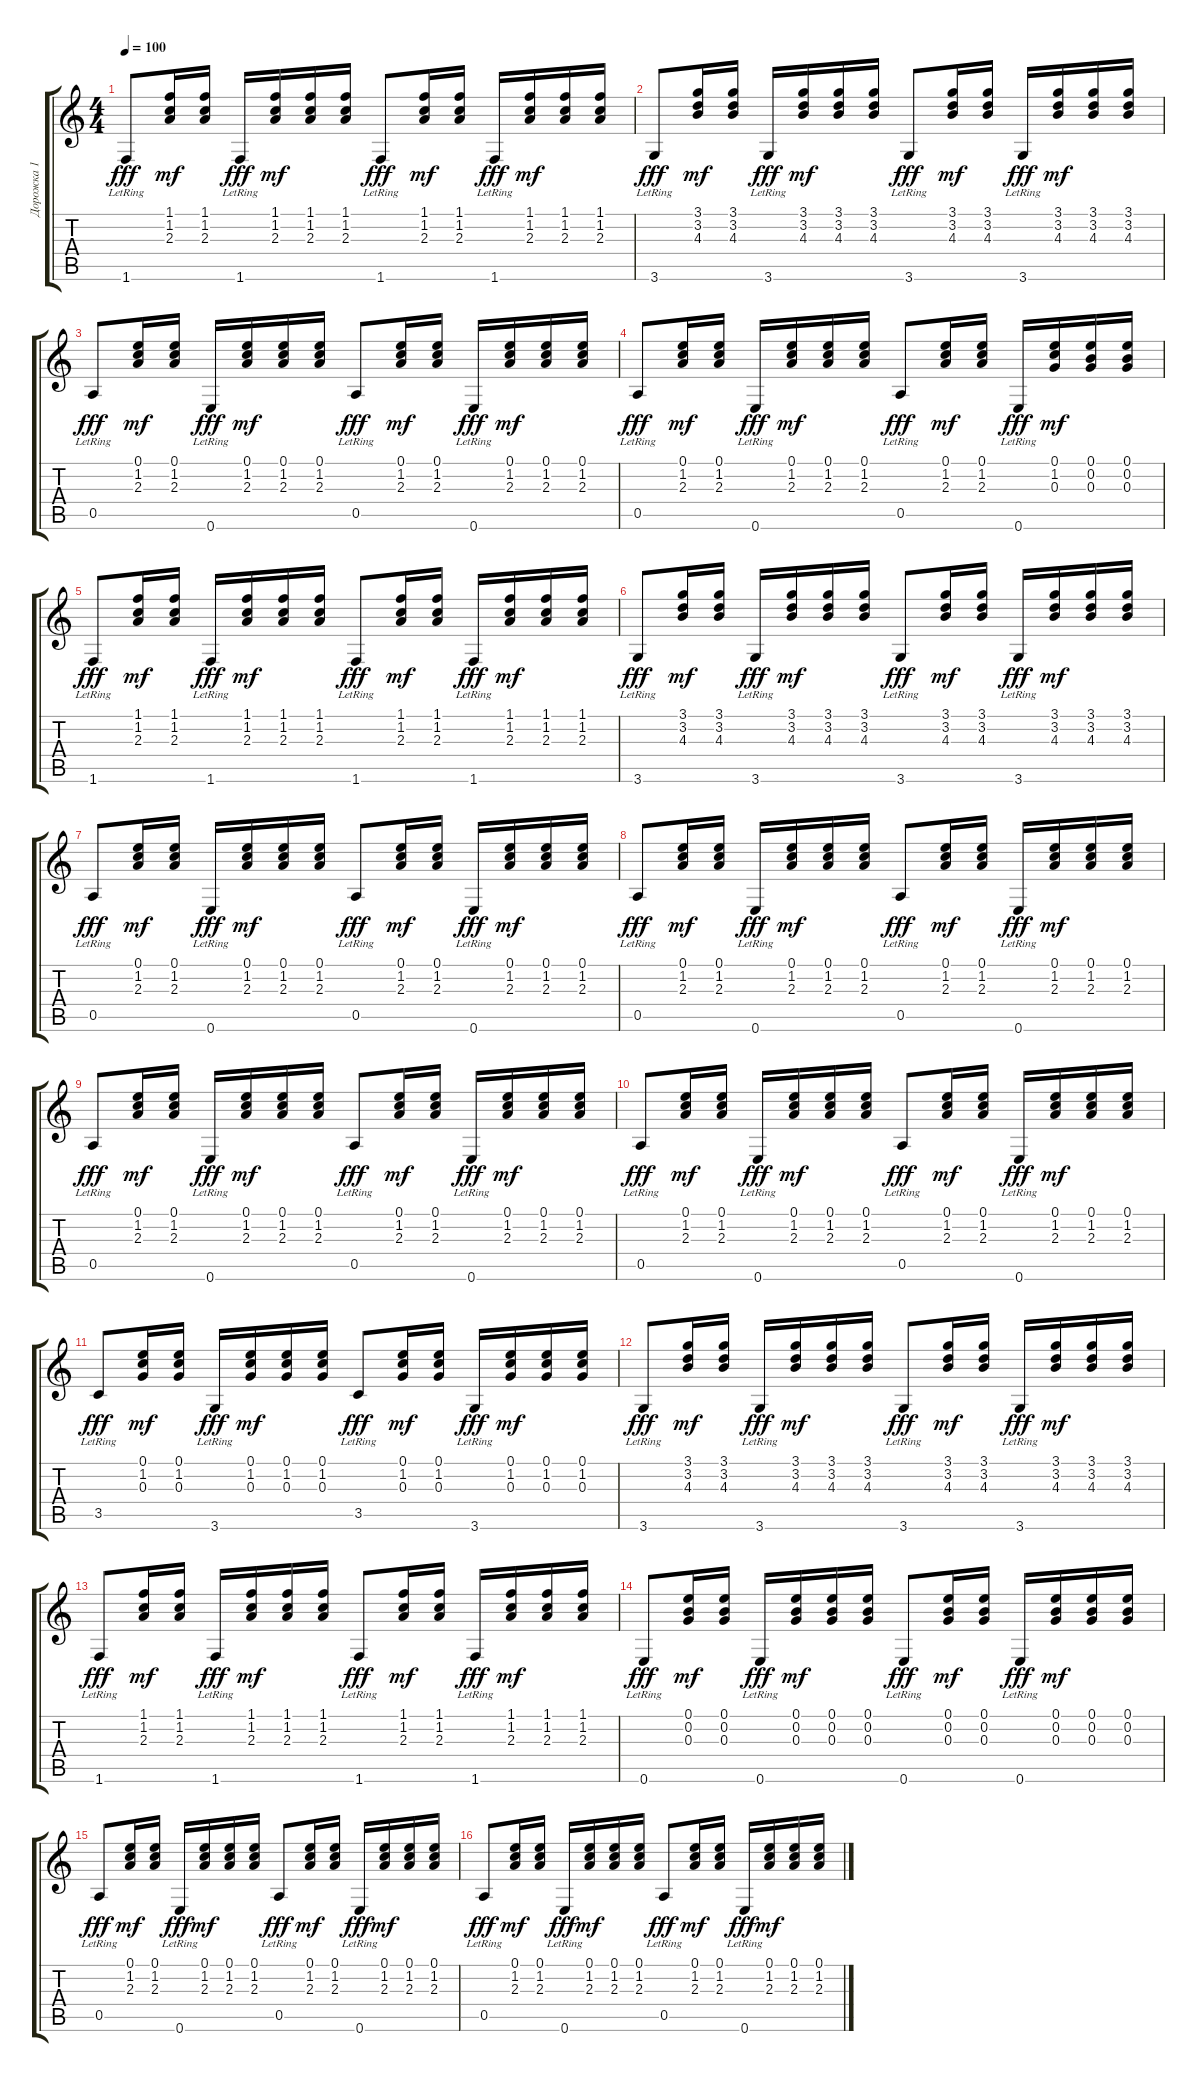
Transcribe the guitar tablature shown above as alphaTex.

\track ("Дорожка 1" "Дорожка 1") {instrument acousticguitarsteel}
\staff {score tabs}
\tuning (E4 B3 G3 D3 A2 E2) {hide}
\ts (4 4)
\tempo 100
\clef g2
\ks c
1.6{lr}.8{dy fff instrument acousticguitarsteel} (1.1 1.2 2.3).16{dy mf} (1.1 1.2 2.3).16 1.6{lr}.16{dy fff} (1.1 1.2 2.3).16{dy mf} (1.1 1.2 2.3).16 (1.1 1.2 2.3).16 1.6{lr}.8{dy fff} (1.1 1.2 2.3).16{dy mf} (1.1 1.2 2.3).16 1.6{lr}.16{dy fff} (1.1 1.2 2.3).16{dy mf} (1.1 1.2 2.3).16 (1.1 1.2 2.3).16 |
3.6{lr}.8{dy fff} (3.1 3.2 4.3).16{dy mf} (3.1 3.2 4.3).16 3.6{lr}.16{dy fff} (3.1 3.2 4.3).16{dy mf} (3.1 3.2 4.3).16 (3.1 3.2 4.3).16 3.6{lr}.8{dy fff} (3.1 3.2 4.3).16{dy mf} (3.1 3.2 4.3).16 3.6{lr}.16{dy fff} (3.1 3.2 4.3).16{dy mf} (3.1 3.2 4.3).16 (3.1 3.2 4.3).16 |
0.5{lr}.8{dy fff} (0.1 1.2 2.3).16{dy mf} (0.1 1.2 2.3).16 0.6{lr}.16{dy fff} (0.1 1.2 2.3).16{dy mf} (0.1 1.2 2.3).16 (0.1 1.2 2.3).16 0.5{lr}.8{dy fff} (0.1 1.2 2.3).16{dy mf} (0.1 1.2 2.3).16 0.6{lr}.16{dy fff} (0.1 1.2 2.3).16{dy mf} (0.1 1.2 2.3).16 (0.1 1.2 2.3).16 |
0.5{lr}.8{dy fff} (0.1 1.2 2.3).16{dy mf} (0.1 1.2 2.3).16 0.6{lr}.16{dy fff} (0.1 1.2 2.3).16{dy mf} (0.1 1.2 2.3).16 (0.1 1.2 2.3).16 0.5{lr}.8{dy fff} (0.1 1.2 2.3).16{dy mf} (0.1 1.2 2.3).16 0.6{lr}.16{dy fff} (0.1 1.2 0.3).16{dy mf} (0.1 0.2 0.3).16 (0.1 0.2 0.3).16 |
1.6{lr}.8{dy fff} (1.1 1.2 2.3).16{dy mf} (1.1 1.2 2.3).16 1.6{lr}.16{dy fff} (1.1 1.2 2.3).16{dy mf} (1.1 1.2 2.3).16 (1.1 1.2 2.3).16 1.6{lr}.8{dy fff} (1.1 1.2 2.3).16{dy mf} (1.1 1.2 2.3).16 1.6{lr}.16{dy fff} (1.1 1.2 2.3).16{dy mf} (1.1 1.2 2.3).16 (1.1 1.2 2.3).16 |
3.6{lr}.8{dy fff} (3.1 3.2 4.3).16{dy mf} (3.1 3.2 4.3).16 3.6{lr}.16{dy fff} (3.1 3.2 4.3).16{dy mf} (3.1 3.2 4.3).16 (3.1 3.2 4.3).16 3.6{lr}.8{dy fff} (3.1 3.2 4.3).16{dy mf} (3.1 3.2 4.3).16 3.6{lr}.16{dy fff} (3.1 3.2 4.3).16{dy mf} (3.1 3.2 4.3).16 (3.1 3.2 4.3).16 |
0.5{lr}.8{dy fff} (0.1 1.2 2.3).16{dy mf} (0.1 1.2 2.3).16 0.6{lr}.16{dy fff} (0.1 1.2 2.3).16{dy mf} (0.1 1.2 2.3).16 (0.1 1.2 2.3).16 0.5{lr}.8{dy fff} (0.1 1.2 2.3).16{dy mf} (0.1 1.2 2.3).16 0.6{lr}.16{dy fff} (0.1 1.2 2.3).16{dy mf} (0.1 1.2 2.3).16 (0.1 1.2 2.3).16 |
0.5{lr}.8{dy fff} (0.1 1.2 2.3).16{dy mf} (0.1 1.2 2.3).16 0.6{lr}.16{dy fff} (0.1 1.2 2.3).16{dy mf} (0.1 1.2 2.3).16 (0.1 1.2 2.3).16 0.5{lr}.8{dy fff} (0.1 1.2 2.3).16{dy mf} (0.1 1.2 2.3).16 0.6{lr}.16{dy fff} (0.1 1.2 2.3).16{dy mf} (0.1 1.2 2.3).16 (0.1 1.2 2.3).16 |
0.5{lr}.8{dy fff} (0.1 1.2 2.3).16{dy mf} (0.1 1.2 2.3).16 0.6{lr}.16{dy fff} (0.1 1.2 2.3).16{dy mf} (0.1 1.2 2.3).16 (0.1 1.2 2.3).16 0.5{lr}.8{dy fff} (0.1 1.2 2.3).16{dy mf} (0.1 1.2 2.3).16 0.6{lr}.16{dy fff} (0.1 1.2 2.3).16{dy mf} (0.1 1.2 2.3).16 (0.1 1.2 2.3).16 |
0.5{lr}.8{dy fff} (0.1 1.2 2.3).16{dy mf} (0.1 1.2 2.3).16 0.6{lr}.16{dy fff} (0.1 1.2 2.3).16{dy mf} (0.1 1.2 2.3).16 (0.1 1.2 2.3).16 0.5{lr}.8{dy fff} (0.1 1.2 2.3).16{dy mf} (0.1 1.2 2.3).16 0.6{lr}.16{dy fff} (0.1 1.2 2.3).16{dy mf} (0.1 1.2 2.3).16 (0.1 1.2 2.3).16 |
3.5{lr}.8{dy fff} (0.1 1.2 0.3).16{dy mf} (0.1 1.2 0.3).16 3.6{lr}.16{dy fff} (0.1 1.2 0.3).16{dy mf} (0.1 1.2 0.3).16 (0.1 1.2 0.3).16 3.5{lr}.8{dy fff} (0.1 1.2 0.3).16{dy mf} (0.1 1.2 0.3).16 3.6{lr}.16{dy fff} (0.1 1.2 0.3).16{dy mf} (0.1 1.2 0.3).16 (0.1 1.2 0.3).16 |
3.6{lr}.8{dy fff} (3.1 3.2 4.3).16{dy mf} (3.1 3.2 4.3).16 3.6{lr}.16{dy fff} (3.1 3.2 4.3).16{dy mf} (3.1 3.2 4.3).16 (3.1 3.2 4.3).16 3.6{lr}.8{dy fff} (3.1 3.2 4.3).16{dy mf} (3.1 3.2 4.3).16 3.6{lr}.16{dy fff} (3.1 3.2 4.3).16{dy mf} (3.1 3.2 4.3).16 (3.1 3.2 4.3).16 |
1.6{lr}.8{dy fff} (1.1 1.2 2.3).16{dy mf} (1.1 1.2 2.3).16 1.6{lr}.16{dy fff} (1.1 1.2 2.3).16{dy mf} (1.1 1.2 2.3).16 (1.1 1.2 2.3).16 1.6{lr}.8{dy fff} (1.1 1.2 2.3).16{dy mf} (1.1 1.2 2.3).16 1.6{lr}.16{dy fff} (1.1 1.2 2.3).16{dy mf} (1.1 1.2 2.3).16 (1.1 1.2 2.3).16 |
0.6{lr}.8{dy fff} (0.1 0.2 0.3).16{dy mf} (0.1 0.2 0.3).16 0.6{lr}.16{dy fff} (0.1 0.2 0.3).16{dy mf} (0.1 0.2 0.3).16 (0.1 0.2 0.3).16 0.6{lr}.8{dy fff} (0.1 0.2 0.3).16{dy mf} (0.1 0.2 0.3).16 0.6{lr}.16{dy fff} (0.1 0.2 0.3).16{dy mf} (0.1 0.2 0.3).16 (0.1 0.2 0.3).16 |
0.5{lr}.8{dy fff} (0.1 1.2 2.3).16{dy mf} (0.1 1.2 2.3).16 0.6{lr}.16{dy fff} (0.1 1.2 2.3).16{dy mf} (0.1 1.2 2.3).16 (0.1 1.2 2.3).16 0.5{lr}.8{dy fff} (0.1 1.2 2.3).16{dy mf} (0.1 1.2 2.3).16 0.6{lr}.16{dy fff} (0.1 1.2 2.3).16{dy mf} (0.1 1.2 2.3).16 (0.1 1.2 2.3).16 |
0.5{lr}.8{dy fff} (0.1 1.2 2.3).16{dy mf} (0.1 1.2 2.3).16 0.6{lr}.16{dy fff} (0.1 1.2 2.3).16{dy mf} (0.1 1.2 2.3).16 (0.1 1.2 2.3).16 0.5{lr}.8{dy fff} (0.1 1.2 2.3).16{dy mf} (0.1 1.2 2.3).16 0.6{lr}.16{dy fff} (0.1 1.2 2.3).16{dy mf} (0.1 1.2 2.3).16 (0.1 1.2 2.3).16
